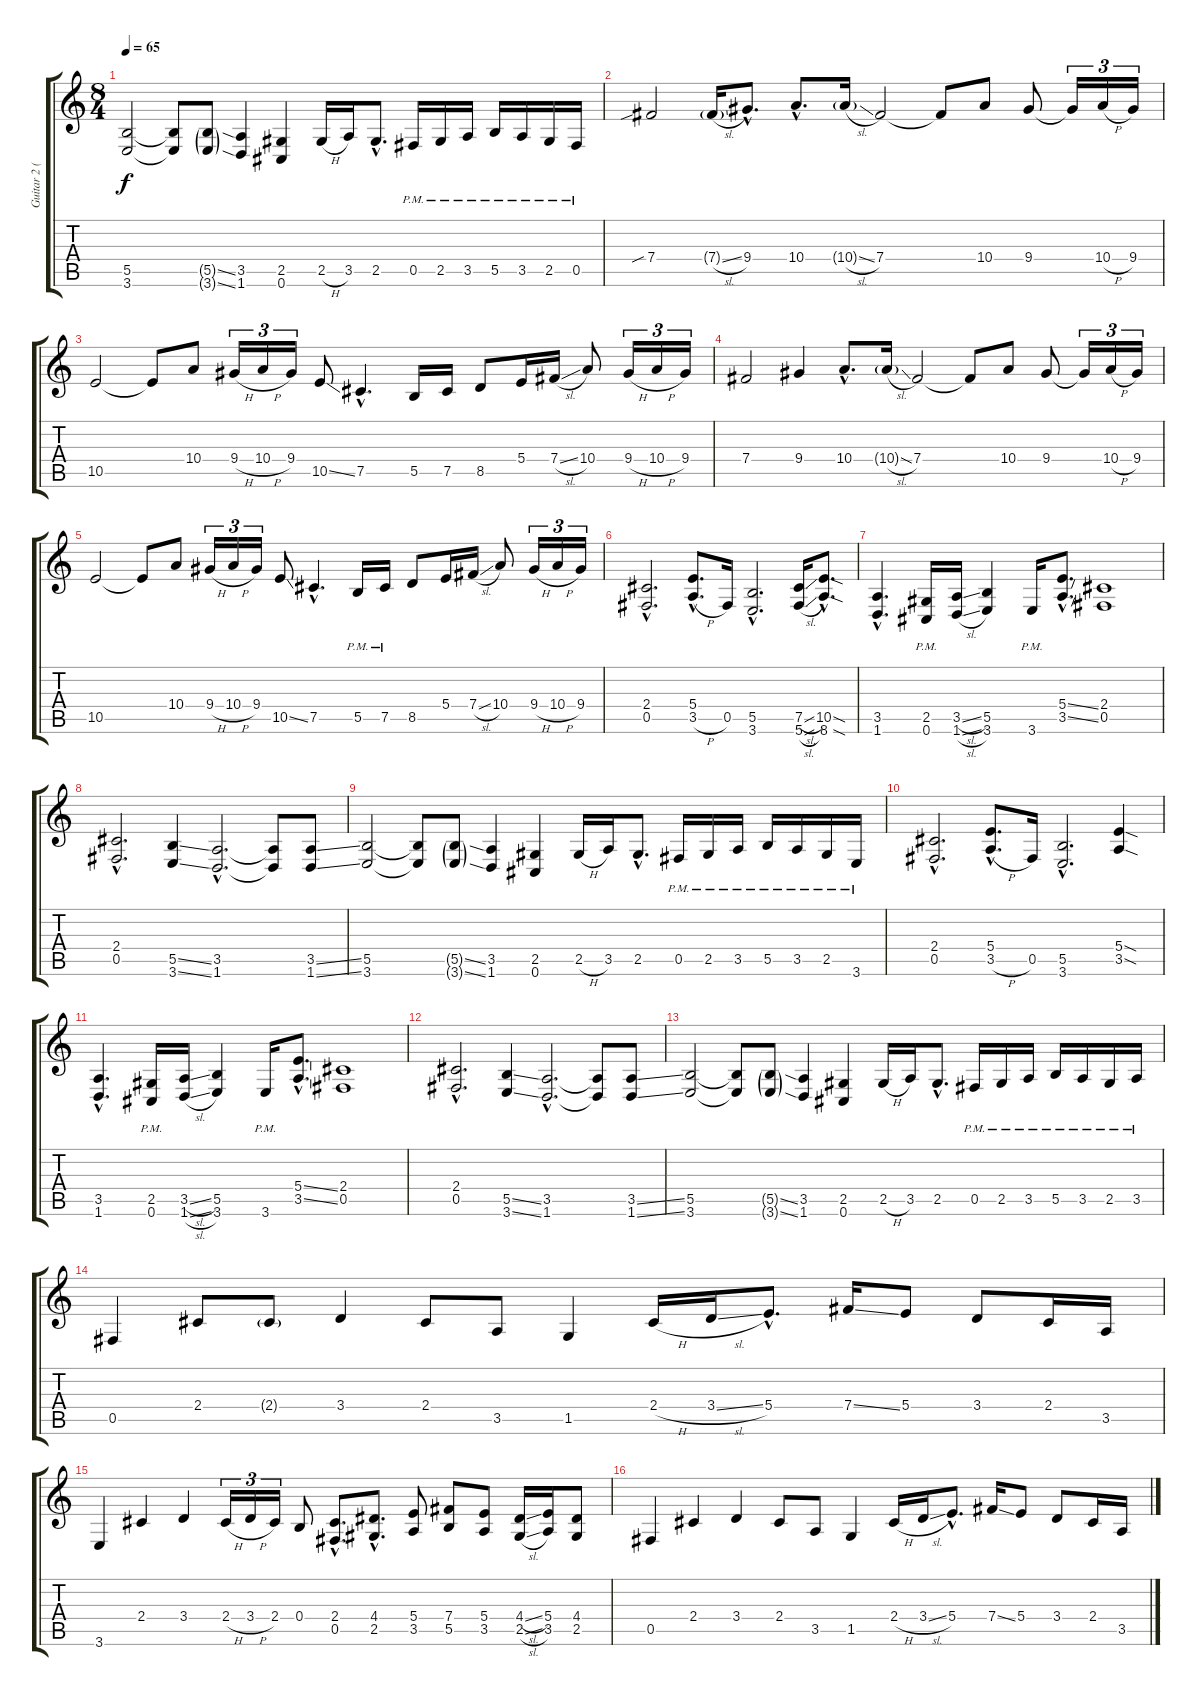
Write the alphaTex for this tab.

\track ("Guitar 2 (Distortion)" "Guitar 2 (") {instrument distortionguitar}
\staff {score tabs}
\tuning (Db4 Ab3 E3 B2 Gb2 Db2) {hide}
\ts (8 4)
\tempo 65
\clef g2
\ks c
(5.5 3.6).2{dy f} (5.5{t} 3.6{t}).8 (5.5{ss g} 3.6{ss g}).8 (3.5 1.6).4 (2.5 0.6).4 2.5{h}.16 3.5.16 2.5{hac}.8{d} 0.5{pm}.16 2.5{pm}.16 3.5{pm}.16 5.5{pm}.16 3.5{pm}.16 2.5{pm}.16 0.5{pm}.16 |
7.4{sib}.2 7.4{sl g}.16 9.4{hac}.8{d} 10.4{hac}.8{d} 10.4{sl g}.16 7.4.2 7.4{t}.8 10.4.8 9.4.8 9.4{t}.16{tu (3 2)} 10.4{h}.16{tu (3 2)} 9.4.16{tu (3 2)} |
10.5.2 10.5{t}.8 10.4.8 9.4{h}.16{tu (3 2)} 10.4{h}.16{tu (3 2)} 9.4.16{tu (3 2)} 10.5{ss}.8 7.5{hac}.4{d} 5.5.16 7.5.16 8.5.8 5.4.16 7.4{sl}.16 10.4.8 9.4{h}.16{tu (3 2)} 10.4{h}.16{tu (3 2)} 9.4.16{tu (3 2)} |
7.4.2 9.4.4 10.4{hac}.8{d} 10.4{sl g}.16 7.4.2 7.4{t}.8 10.4.8 9.4.8 9.4{t}.16{tu (3 2)} 10.4{h}.16{tu (3 2)} 9.4.16{tu (3 2)} |
10.5.2 10.5{t}.8 10.4.8 9.4{h}.16{tu (3 2)} 10.4{h}.16{tu (3 2)} 9.4.16{tu (3 2)} 10.5{ss}.8 7.5{hac}.4{d} 5.5{pm}.16 7.5{pm}.16 8.5.8 5.4.16 7.4{sl}.16 10.4.8 9.4{h}.16{tu (3 2)} 10.4{h}.16{tu (3 2)} 9.4.16{tu (3 2)} |
(2.4{hac} 0.5{hac}).2{d} (5.4{hac} 3.5{h hac}).8{d} 0.5.16 (5.5{hac} 3.6{hac}).2{d} (7.5{sl} 5.6{sl}).16 (10.5{sod hac} 8.6{sod hac}).8{d} |
(3.5{hac} 1.6{hac}).4{d} (2.5{pm} 0.6{pm}).16 (3.5{sl} 1.6{sl}).16 (5.5 3.6).4 3.6{pm}.16 (5.4{ss hac} 3.5{ss hac}).8{d} (2.4 0.5).1 |
(2.4{hac} 0.5{hac}).2{d} (5.5{ss} 3.6{ss}).4 (3.5{hac} 1.6{hac}).2{d} (3.5{t} 1.6{t}).8 (3.5{ss} 1.6{ss}).8 |
(5.5 3.6).2 (5.5{t} 3.6{t}).8 (5.5{ss g} 3.6{ss g}).8 (3.5 1.6).4 (2.5 0.6).4 2.5{h}.16 3.5.16 2.5{hac}.8{d} 0.5{pm}.16 2.5{pm}.16 3.5{pm}.16 5.5{pm}.16 3.5{pm}.16 2.5{pm}.16 3.6{pm}.16 |
(2.4{hac} 0.5{hac}).2{d} (5.4{hac} 3.5{h hac}).8{d} 0.5.16 (5.5{hac} 3.6{hac}).2{d} (5.4{sod} 3.5{sod}).4 |
(3.5{hac} 1.6{hac}).4{d} (2.5{pm} 0.6{pm}).16 (3.5{sl} 1.6{sl}).16 (5.5 3.6).4 3.6{pm}.16 (5.4{ss hac} 3.5{ss hac}).8{d} (2.4 0.5).1 |
(2.4{hac} 0.5{hac}).2{d} (5.5{ss} 3.6{ss}).4 (3.5{hac} 1.6{hac}).2{d} (3.5{t} 1.6{t}).8 (3.5{ss} 1.6{ss}).8 |
(5.5 3.6).2 (5.5{t} 3.6{t}).8 (5.5{ss g} 3.6{ss g}).8 (3.5 1.6).4 (2.5 0.6).4 2.5{h}.16 3.5.16 2.5{hac}.8{d} 0.5{pm}.16 2.5{pm}.16 3.5{pm}.16 5.5{pm}.16 3.5{pm}.16 2.5{pm}.16 3.5{pm}.16 |
0.5.4 2.4.8 2.4{g}.8 3.4.4 2.4.8 3.5.8 1.5.4 2.4{h}.16 3.4{sl}.16 5.4{hac}.8{d} 7.4{ss}.16 5.4.8 3.4.8 2.4.16 3.5.16 |
3.6.4 2.4.4 3.4.4 2.4{h}.16{tu (3 2)} 3.4{h}.16{tu (3 2)} 2.4.16{tu (3 2)} 0.4.8 (2.4{hac} 0.5{hac}).8{d} (4.4{hac} 2.5{hac}).8{d} (5.4 3.5).8 (7.4 5.5).8 (5.4 3.5).8 (4.4{sl} 2.5{sl}).16 (5.4 3.5).16 (4.4 2.5).8 |
0.5.4 2.4.4 3.4.4 2.4.8 3.5.8 1.5.4 2.4{h}.16 3.4{sl}.16 5.4{hac}.8{d} 7.4{ss}.16 5.4.8 3.4.8 2.4.16 3.5.16
